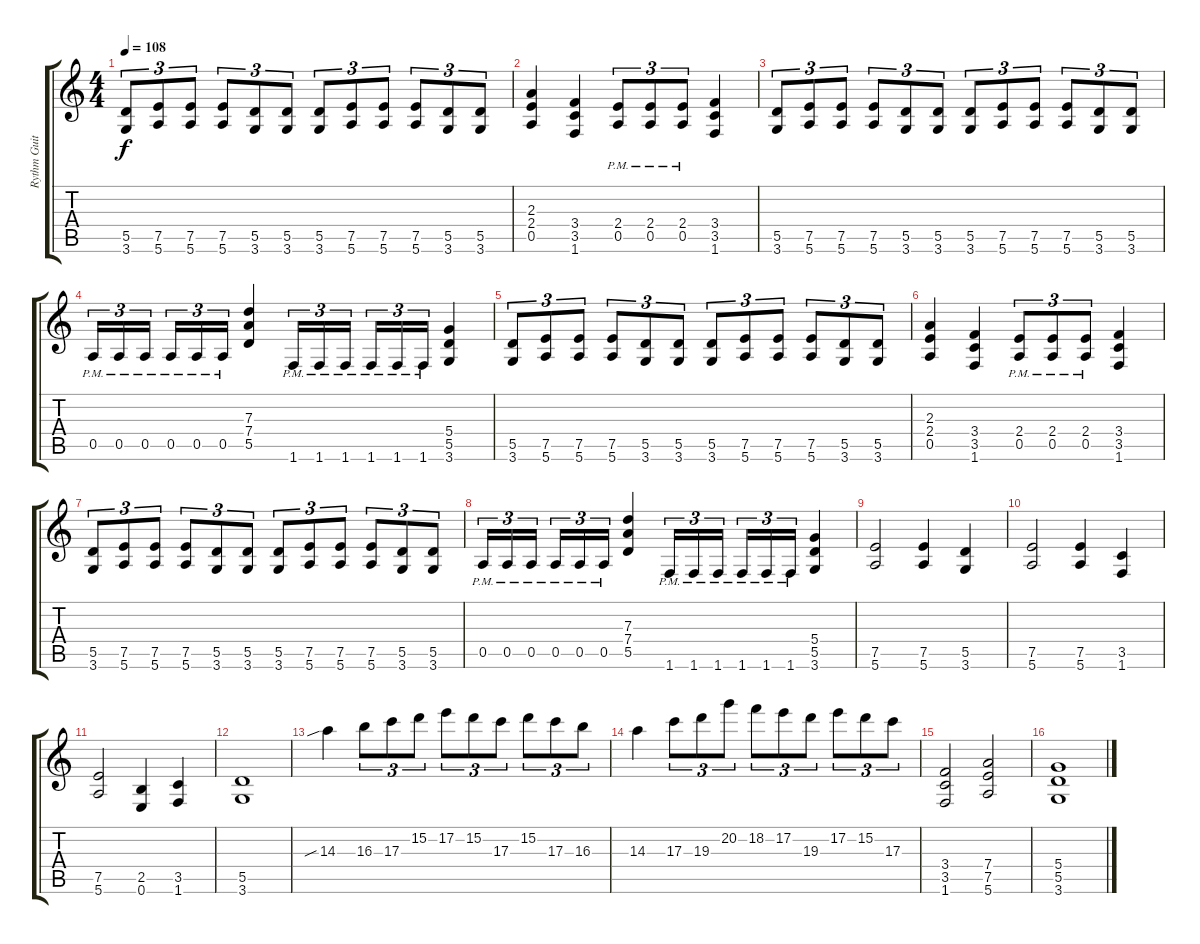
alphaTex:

\track ("Rythm Guitar" "Rythm Guit") {instrument distortionguitar}
\staff {score tabs}
\tuning (E4 B3 G3 D3 A2 E2) {hide}
\ts (4 4)
\tempo 108
\clef g2
\ks c
(5.5 3.6).8{tu (3 2) dy f} (7.5 5.6).8{tu (3 2)} (7.5 5.6).8{tu (3 2)} (7.5 5.6).8{tu (3 2)} (5.5 3.6).8{tu (3 2)} (5.5 3.6).8{tu (3 2)} (5.5 3.6).8{tu (3 2)} (7.5 5.6).8{tu (3 2)} (7.5 5.6).8{tu (3 2)} (7.5 5.6).8{tu (3 2)} (5.5 3.6).8{tu (3 2)} (5.5 3.6).8{tu (3 2)} |
(2.3 2.4 0.5).4 (3.4 3.5 1.6).4 (2.4{pm} 0.5{pm}).8{tu (3 2)} (2.4{pm} 0.5{pm}).8{tu (3 2)} (2.4{pm} 0.5{pm}).8{tu (3 2)} (3.4 3.5 1.6).4 |
(5.5 3.6).8{tu (3 2)} (7.5 5.6).8{tu (3 2)} (7.5 5.6).8{tu (3 2)} (7.5 5.6).8{tu (3 2)} (5.5 3.6).8{tu (3 2)} (5.5 3.6).8{tu (3 2)} (5.5 3.6).8{tu (3 2)} (7.5 5.6).8{tu (3 2)} (7.5 5.6).8{tu (3 2)} (7.5 5.6).8{tu (3 2)} (5.5 3.6).8{tu (3 2)} (5.5 3.6).8{tu (3 2)} |
0.5{pm}.16{tu (3 2)} 0.5{pm}.16{tu (3 2)} 0.5{pm}.16{tu (3 2) beam splitsecondary} 0.5{pm}.16{tu (3 2)} 0.5{pm}.16{tu (3 2)} 0.5{pm}.16{tu (3 2)} (7.3 7.4 5.5).4 1.6{pm}.16{tu (3 2)} 1.6{pm}.16{tu (3 2)} 1.6{pm}.16{tu (3 2) beam splitsecondary} 1.6{pm}.16{tu (3 2)} 1.6{pm}.16{tu (3 2)} 1.6{pm}.16{tu (3 2)} (5.4 5.5 3.6).4 |
(5.5 3.6).8{tu (3 2)} (7.5 5.6).8{tu (3 2)} (7.5 5.6).8{tu (3 2)} (7.5 5.6).8{tu (3 2)} (5.5 3.6).8{tu (3 2)} (5.5 3.6).8{tu (3 2)} (5.5 3.6).8{tu (3 2)} (7.5 5.6).8{tu (3 2)} (7.5 5.6).8{tu (3 2)} (7.5 5.6).8{tu (3 2)} (5.5 3.6).8{tu (3 2)} (5.5 3.6).8{tu (3 2)} |
(2.3 2.4 0.5).4 (3.4 3.5 1.6).4 (2.4{pm} 0.5{pm}).8{tu (3 2)} (2.4{pm} 0.5{pm}).8{tu (3 2)} (2.4{pm} 0.5{pm}).8{tu (3 2)} (3.4 3.5 1.6).4 |
(5.5 3.6).8{tu (3 2)} (7.5 5.6).8{tu (3 2)} (7.5 5.6).8{tu (3 2)} (7.5 5.6).8{tu (3 2)} (5.5 3.6).8{tu (3 2)} (5.5 3.6).8{tu (3 2)} (5.5 3.6).8{tu (3 2)} (7.5 5.6).8{tu (3 2)} (7.5 5.6).8{tu (3 2)} (7.5 5.6).8{tu (3 2)} (5.5 3.6).8{tu (3 2)} (5.5 3.6).8{tu (3 2)} |
0.5{pm}.16{tu (3 2)} 0.5{pm}.16{tu (3 2)} 0.5{pm}.16{tu (3 2) beam splitsecondary} 0.5{pm}.16{tu (3 2)} 0.5{pm}.16{tu (3 2)} 0.5{pm}.16{tu (3 2)} (7.3 7.4 5.5).4 1.6{pm}.16{tu (3 2)} 1.6{pm}.16{tu (3 2)} 1.6{pm}.16{tu (3 2) beam splitsecondary} 1.6{pm}.16{tu (3 2)} 1.6{pm}.16{tu (3 2)} 1.6{pm}.16{tu (3 2)} (5.4 5.5 3.6).4 |
(7.5 5.6).2 (7.5 5.6).4 (5.5 3.6).4 |
(7.5 5.6).2 (7.5 5.6).4 (3.5 1.6).4 |
(7.5 5.6).2 (2.5 0.6).4 (3.5 1.6).4 |
(5.5 3.6).1 |
14.3{sib}.4 16.3.8{tu (3 2)} 17.3.8{tu (3 2)} 15.2.8{tu (3 2)} 17.2.8{tu (3 2)} 15.2.8{tu (3 2)} 17.3.8{tu (3 2)} 15.2.8{tu (3 2)} 17.3.8{tu (3 2)} 16.3.8{tu (3 2)} |
14.3.4 17.3.8{tu (3 2)} 19.3.8{tu (3 2)} 20.2.8{tu (3 2)} 18.2.8{tu (3 2)} 17.2.8{tu (3 2)} 19.3.8{tu (3 2)} 17.2.8{tu (3 2)} 15.2.8{tu (3 2)} 17.3.8{tu (3 2)} |
(3.4 3.5 1.6).2 (7.4 7.5 5.6).2 |
(5.4 5.5 3.6).1
